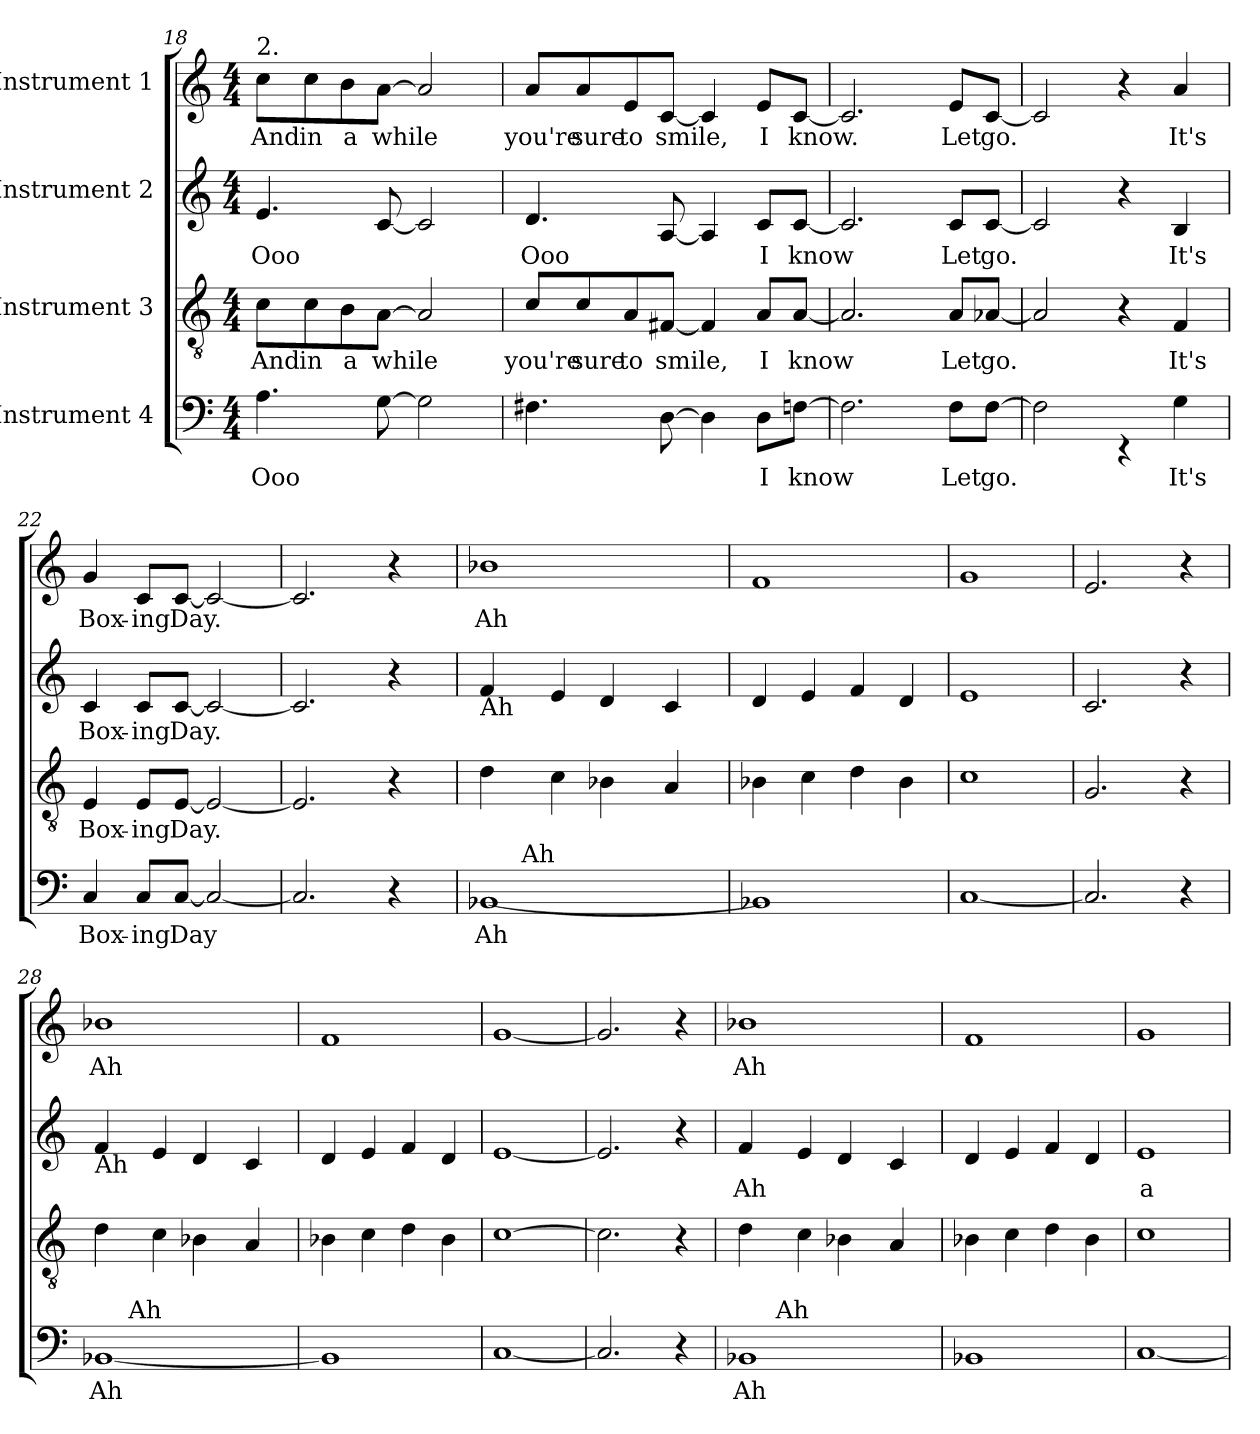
**kern	**text	**kern	**text	**kern	**text	**kern	**text
*part4	*part4	*part3	*part3	*part2	*part2	*part1	*part1
*staff4	*staff4	*staff3	*staff3	*staff2	*staff2	*staff1	*staff1
*I"Instrument 4	*	*I"Instrument 3	*	*I"Instrument 2	*	*I"Instrument 1	*
!!LO:LB:g=z
*clefF4	*	*clefGv2	*	*clefG2	*	*clefG2	*
*M4/4	*	*M4/4	*	*M4/4	*	*M4/4	*
=18	=18	=18	=18	=18	=18	=18	=18
!	!	!	!	!	!	!LO:TX:a:t=2.	!
!	!LO:LY:b	!	!LO:LY:b:cj	!	!LO:LY:b	!	!LO:LY:b:cj
4.A\	Ooo	8c\L	And	4.e/	Ooo	8cc\L	And
!	!	!	!LO:LY:b:cj	!	!	!	!LO:LY:b:cj
.	.	8c\	in	.	.	8cc\	in
!	!	!	!LO:LY:b:cj	!	!	!	!LO:LY:b:cj
.	.	8B\	a	.	.	8b\	a
!	!	!	!LO:LY:b	!	!	!	!LO:LY:b
[>8G\	.	[>8A\J	while	[<8c/	.	[>8a\J	while
2G\]	.	2A/]	.	2c/]	.	2a/]	.
=19	=19	=19	=19	=19	=19	=19	=19
!	!	!	!LO:LY:b:cj	!	!LO:LY:b	!	!LO:LY:b:cj
4.F#X\	.	8c/L	you're	4.d/	Ooo	8a/L	you're
!	!	!	!LO:LY:b:cj	!	!	!	!LO:LY:b:cj
.	.	8c/	sure	.	.	8a/	sure
!	!	!	!LO:LY:b:cj	!	!	!	!LO:LY:b:cj
.	.	8A/	to	.	.	8e/	to
!	!	!	!LO:LY:b	!	!	!	!LO:LY:b
[>8D\	.	[<8F#X/J	smile,	[<8A/	.	[<8c/J	smile,
4D\]	.	4F#/]	.	4A/]	.	4c/]	.
!	!LO:LY:b:cj	!	!LO:LY:b:cj	!	!LO:LY:b:cj	!	!LO:LY:b:cj
8D\L	I	8A/L	I	8c/L	I	8e/L	I
!	!LO:LY:b	!	!LO:LY:b	!	!LO:LY:b	!	!LO:LY:b
[>8Fn\J	know	[<8A/J	know	[<8c/J	know	[<8c/J	know.
=20	=20	=20	=20	=20	=20	=20	=20
2.F\]	.	2.A/]	.	2.c/]	.	2.c/]	.
!	!LO:LY:b:cj	!	!LO:LY:b:cj	!	!LO:LY:b:cj	!	!LO:LY:b:cj
8F\L	Let	8A/L	Let	8c/L	Let	8e/L	Let
!	!LO:LY:b:cj	!	!LO:LY:b:cj	!	!LO:LY:b:cj	!	!LO:LY:b:cj
[>8F\J	go.	[<8A-X/J	go.	[<8c/J	go.	[<8c/J	go.
=21	=21	=21	=21	=21	=21	=21	=21
2F\]	.	2A-/]	.	2c/]	.	2c/]	.
4rEE	.	4r	.	4r	.	4r	.
!	!LO:LY:b:cj	!	!LO:LY:b:cj	!	!LO:LY:b:cj	!	!LO:LY:b:cj
4G\	It's	4F/	It's	4B/	It's	4a/	It's
=22	=22	=22	=22	=22	=22	=22	=22
!	!LO:LY:b	!	!LO:LY:b	!	!LO:LY:b	!	!LO:LY:b
4C/	Box-	4E/	Box-	4c/	Box-	4g/	Box-
!	!LO:LY:b:rj	!	!LO:LY:b:rj	!	!LO:LY:b:rj	!	!LO:LY:b:rj
8C/L	-ing	8E/L	-ing	8c/L	-ing	8c/L	-ing
!	!LO:LY:b	!	!LO:LY:b	!	!LO:LY:b	!	!LO:LY:b
[<8C/J	Day	[<8E/J	Day.	[<8c/J	Day.	[<8c/J	Day.
2C/_<	.	2E/_<	.	2c/_<	.	2c/_<	.
=23	=23	=23	=23	=23	=23	=23	=23
2.C/]	.	2.E/]	.	2.c/]	.	2.c/]	.
4r	.	4r	.	4r	.	4r	.
!!LO:LB:g=z
=24	=24	=24	=24	=24	=24	=24	=24
!	!	!	!	!LO:TX:b:t=Ah	!	!	!
!	!LO:LY:b:cj	!	!	!	!	!	!LO:LY:b:cj
*^	*	*	*	*	*	*	*
[<1BB-X	8ryy	Ah	4d\	.	4f/	.	1b-X	Ah
.	64ryy	.	.	.	.	.	.	.
!	!LO:TX:a:t=Ah	!	!	!	!	!	!	!
.	2ryy	.	.	.	.	.	.	.
.	.	.	4c\	.	4e/	.	.	.
.	.	.	4B-X\	.	4d/	.	.	.
.	4ryy	.	.	.	.	.	.	.
.	.	.	4A/	.	4c/	.	.	.
.	16..ryy	.	.	.	.	.	.	.
*v	*v	*	*	*	*	*	*	*
=25	=25	=25	=25	=25	=25	=25	=25
1BB-X]	.	4B-X\	.	4d/	.	1f	.
.	.	4c\	.	4e/	.	.	.
.	.	4d\	.	4f/	.	.	.
.	.	4B-\	.	4d/	.	.	.
=26	=26	=26	=26	=26	=26	=26	=26
[<1C	.	1c	.	1e	.	1g	.
=27	=27	=27	=27	=27	=27	=27	=27
2.C/]	.	2.G:/	.	2.c:/	.	2.e:/	.
4r	.	4r	.	4r	.	4r	.
=28	=28	=28	=28	=28	=28	=28	=28
!	!	!	!	!LO:TX:b:t=Ah	!	!	!
!	!LO:LY:b:cj	!	!	!	!	!	!LO:LY:b:cj
*^	*	*	*	*	*	*	*
[<1BB-X	8ryy	Ah	4d\	.	4f/	.	1b-X	Ah
.	64ryy	.	.	.	.	.	.	.
!	!LO:TX:a:t=Ah	!	!	!	!	!	!	!
.	2ryy	.	.	.	.	.	.	.
.	.	.	4c\	.	4e/	.	.	.
.	.	.	4B-X\	.	4d/	.	.	.
.	4ryy	.	.	.	.	.	.	.
.	.	.	4A/	.	4c/	.	.	.
.	16..ryy	.	.	.	.	.	.	.
*v	*v	*	*	*	*	*	*	*
=29	=29	=29	=29	=29	=29	=29	=29
1BB-]	.	4B-X\	.	4d/	.	1f	.
.	.	4c\	.	4e/	.	.	.
.	.	4d\	.	4f/	.	.	.
.	.	4B-\	.	4d/	.	.	.
=30	=30	=30	=30	=30	=30	=30	=30
[<1C	.	[>1c	.	[<1e	.	[<1g	.
=31	=31	=31	=31	=31	=31	=31	=31
2.C/]	.	2.c\]	.	2.e/]	.	2.g/]	.
4r	.	4r	.	4r	.	4r	.
!!LO:PB:g=z
=32	=32	=32	=32	=32	=32	=32	=32
!	!LO:LY:b:cj	!	!	!	!LO:LY:b:cj	!	!LO:LY:b:cj
*^	*	*	*	*	*	*	*
1BB-X	8ryy	Ah	4d\	.	4f/	Ah	1b-X	Ah
.	32ryy	.	.	.	.	.	.	.
!	!LO:TX:a:t=Ah	!	!	!	!	!	!	!
.	2ryy	.	.	.	.	.	.	.
.	.	.	4c\	.	4e/	.	.	.
.	.	.	4B-X\	.	4d/	.	.	.
.	4ryy	.	.	.	.	.	.	.
.	.	.	4A/	.	4c/	.	.	.
.	16.ryy	.	.	.	.	.	.	.
*v	*v	*	*	*	*	*	*	*
=33	=33	=33	=33	=33	=33	=33	=33
1BB-X	.	4B-X\	.	4d/	.	1f	.
.	.	4c\	.	4e/	.	.	.
.	.	4d\	.	4f/	.	.	.
.	.	4B-\	.	4d/	.	.	.
=34	=34	=34	=34	=34	=34	=34	=34
!	!	!	!	!	!LO:LY:b:rj	!	!
[<1C	.	1c	.	1e	a-	1g	.
=	=	=	=	=	=	=	=
*-	*-	*-	*-	*-	*-	*-	*-
